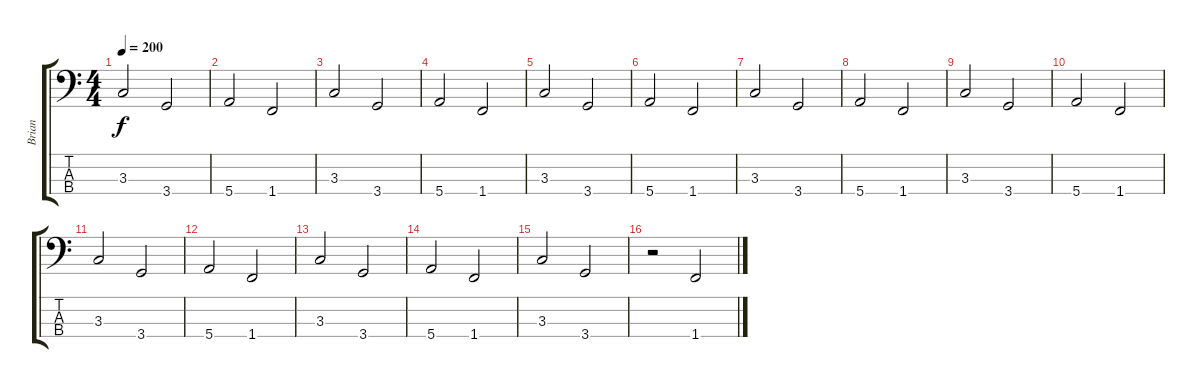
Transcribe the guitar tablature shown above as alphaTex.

\track ("Brian" "Brian") {instrument electricbasspick}
\staff {score tabs}
\tuning (G2 D2 A1 E1) {hide}
\ts (4 4)
\tempo 200
\clef f4
\ks c
3.3.2{dy f} 3.4.2 |
5.4.2 1.4.2 |
3.3.2 3.4.2 |
5.4.2 1.4.2 |
3.3.2 3.4.2 |
5.4.2 1.4.2 |
3.3.2 3.4.2 |
5.4.2 1.4.2 |
3.3.2 3.4.2 |
5.4.2 1.4.2 |
3.3.2 3.4.2 |
5.4.2 1.4.2 |
3.3.2 3.4.2 |
5.4.2 1.4.2 |
3.3.2 3.4.2 |
r.2 1.4.2
